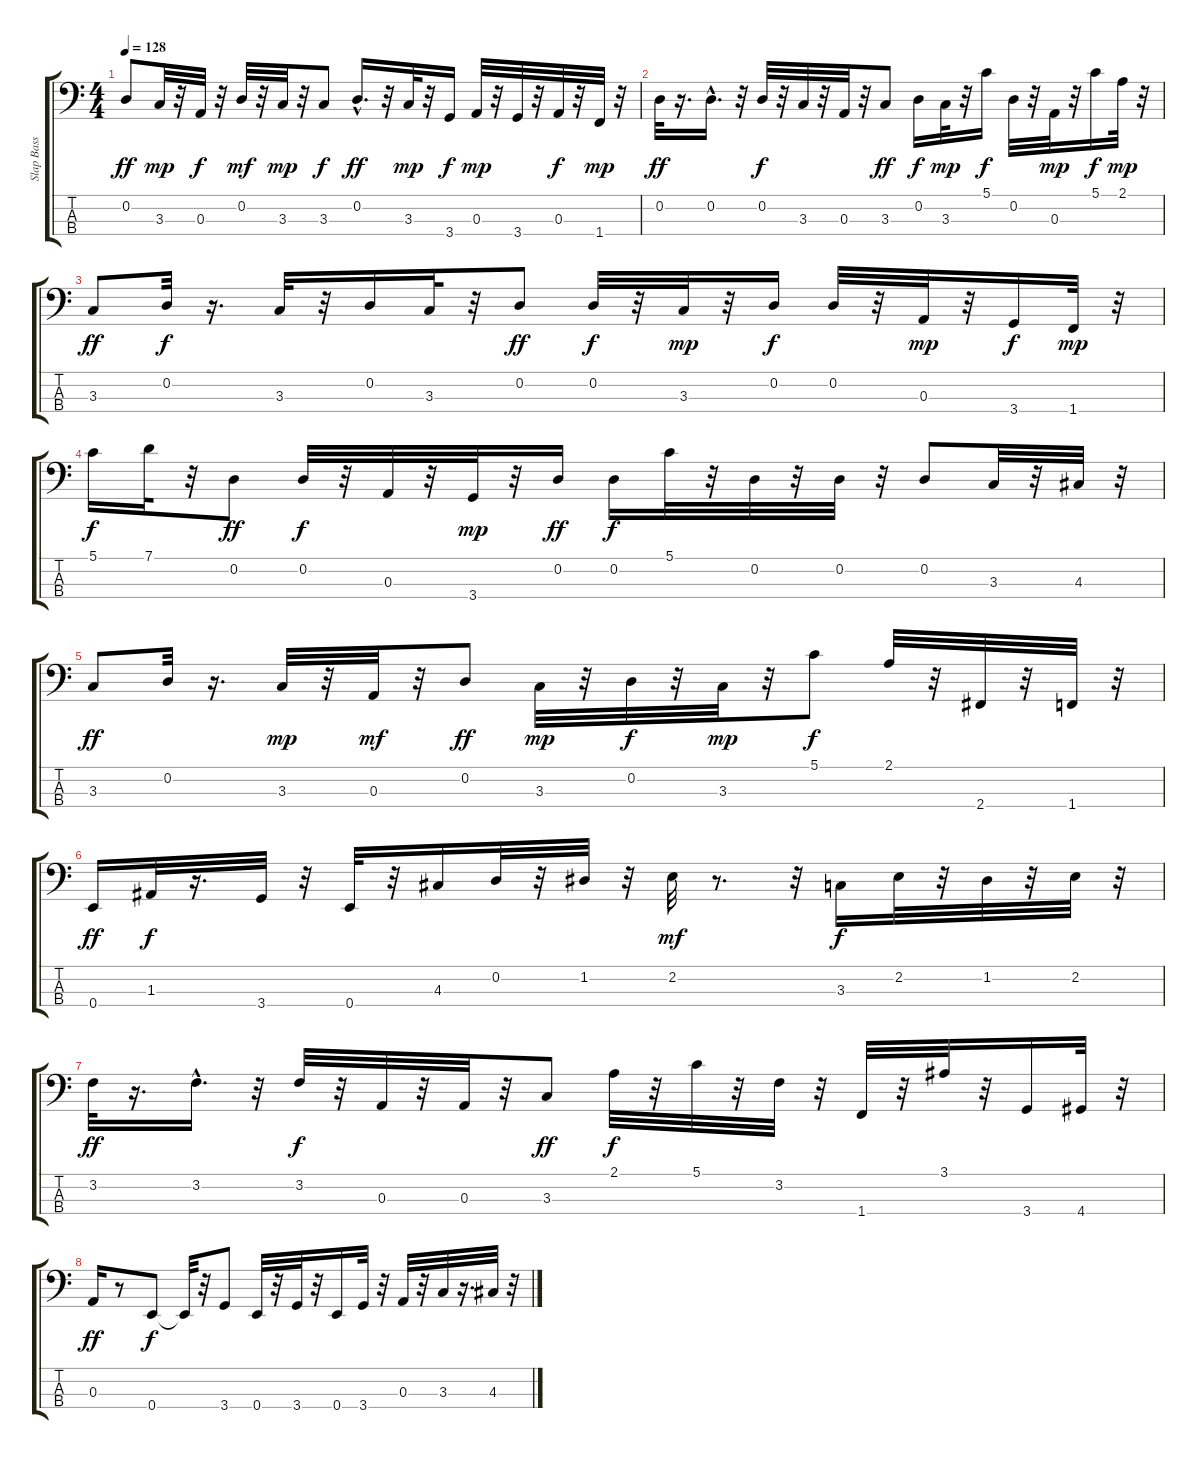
\track ("Slap Bass 1" "Slap Bass ") {instrument slapbass1}
\staff {score tabs}
\tuning (G2 D2 A1 E1) {hide}
\ts (4 4)
\tempo 128
\clef f4
\ks c
0.2.8{dy ff} 3.3.32{dy mp} r.32 0.3.32{dy f} r.32 0.2.32{dy mf} r.32 3.3.32{dy mp} r.32 3.3.8{dy f} 0.2{hac}.16{d dy ff} r.32 3.3.32{dy mp} r.32 3.4.16{dy f} 0.3.32{dy mp} r.32 3.4.32 r.32 0.3.32{dy f} r.32 1.4.32{dy mp} r.32 |
0.2.32{dy ff} r.16{d} 0.2{hac}.16{d} r.32 0.2.32{dy f} r.32 3.3.32 r.32 0.3.32 r.32 3.3.8{dy ff} 0.2.16{dy f} 3.3.32{dy mp} r.32 5.1.16{dy f} 0.2.32 r.32 0.3.32{dy mp} r.32 5.1.16{dy f} 2.1.32{dy mp} r.32 |
3.3.8{dy ff} 0.2.32{dy f} r.16{d} 3.3.32 r.32 0.2.16 3.3.32 r.32 0.2.8{dy ff} 0.2.32{dy f} r.32 3.3.32{dy mp} r.32 0.2.16{dy f} 0.2.32 r.32 0.3.32{dy mp} r.32 3.4.16{dy f} 1.4.32{dy mp} r.32 |
5.1.16{dy f} 7.1.32 r.32 0.2.8{dy ff} 0.2.32{dy f} r.32 0.3.32 r.32 3.4.32{dy mp} r.32 0.2.16{dy ff} 0.2.16{dy f} 5.1.32 r.32 0.2.32 r.32 0.2.32 r.32 0.2.8 3.3.32 r.32 4.3.32 r.32 |
3.3.8{dy ff} 0.2.32 r.16{d} 3.3.32{dy mp} r.32 0.3.32{dy mf} r.32 0.2.8{dy ff} 3.3.32{dy mp} r.32 0.2.32{dy f} r.32 3.3.32{dy mp} r.32 5.1.8{dy f} 2.1.32 r.32 2.4.32 r.32 1.4.32 r.32 |
0.4.16{dy ff} 1.3.32{dy f} r.16{d} 3.4.32 r.32 0.4.32 r.32 4.3.16 0.2.32 r.32 1.2.32 r.32 2.2.32{dy mf} r.8{d} r.32 3.3.16{dy f} 2.2.32 r.32 1.2.32 r.32 2.2.32 r.32 |
3.2.32{dy ff} r.16{d} 3.2{hac}.16{d} r.32 3.2.32{dy f} r.32 0.3.32 r.32 0.3.32 r.32 3.3.8{dy ff} 2.1.32{dy f} r.32 5.1.32 r.32 3.2.32 r.32 1.4.32 r.32 3.1.32 r.32 3.4.16 4.4.32 r.32 |
0.3.16{dy ff} r.8 0.4.8{dy f} 0.4{t}.32 r.32 3.4.8 0.4.32 r.32 3.4.32 r.32 0.4.16 3.4.32 r.32 0.3.32 r.32 3.3.32 r.16{d} 4.3.32 r.32
